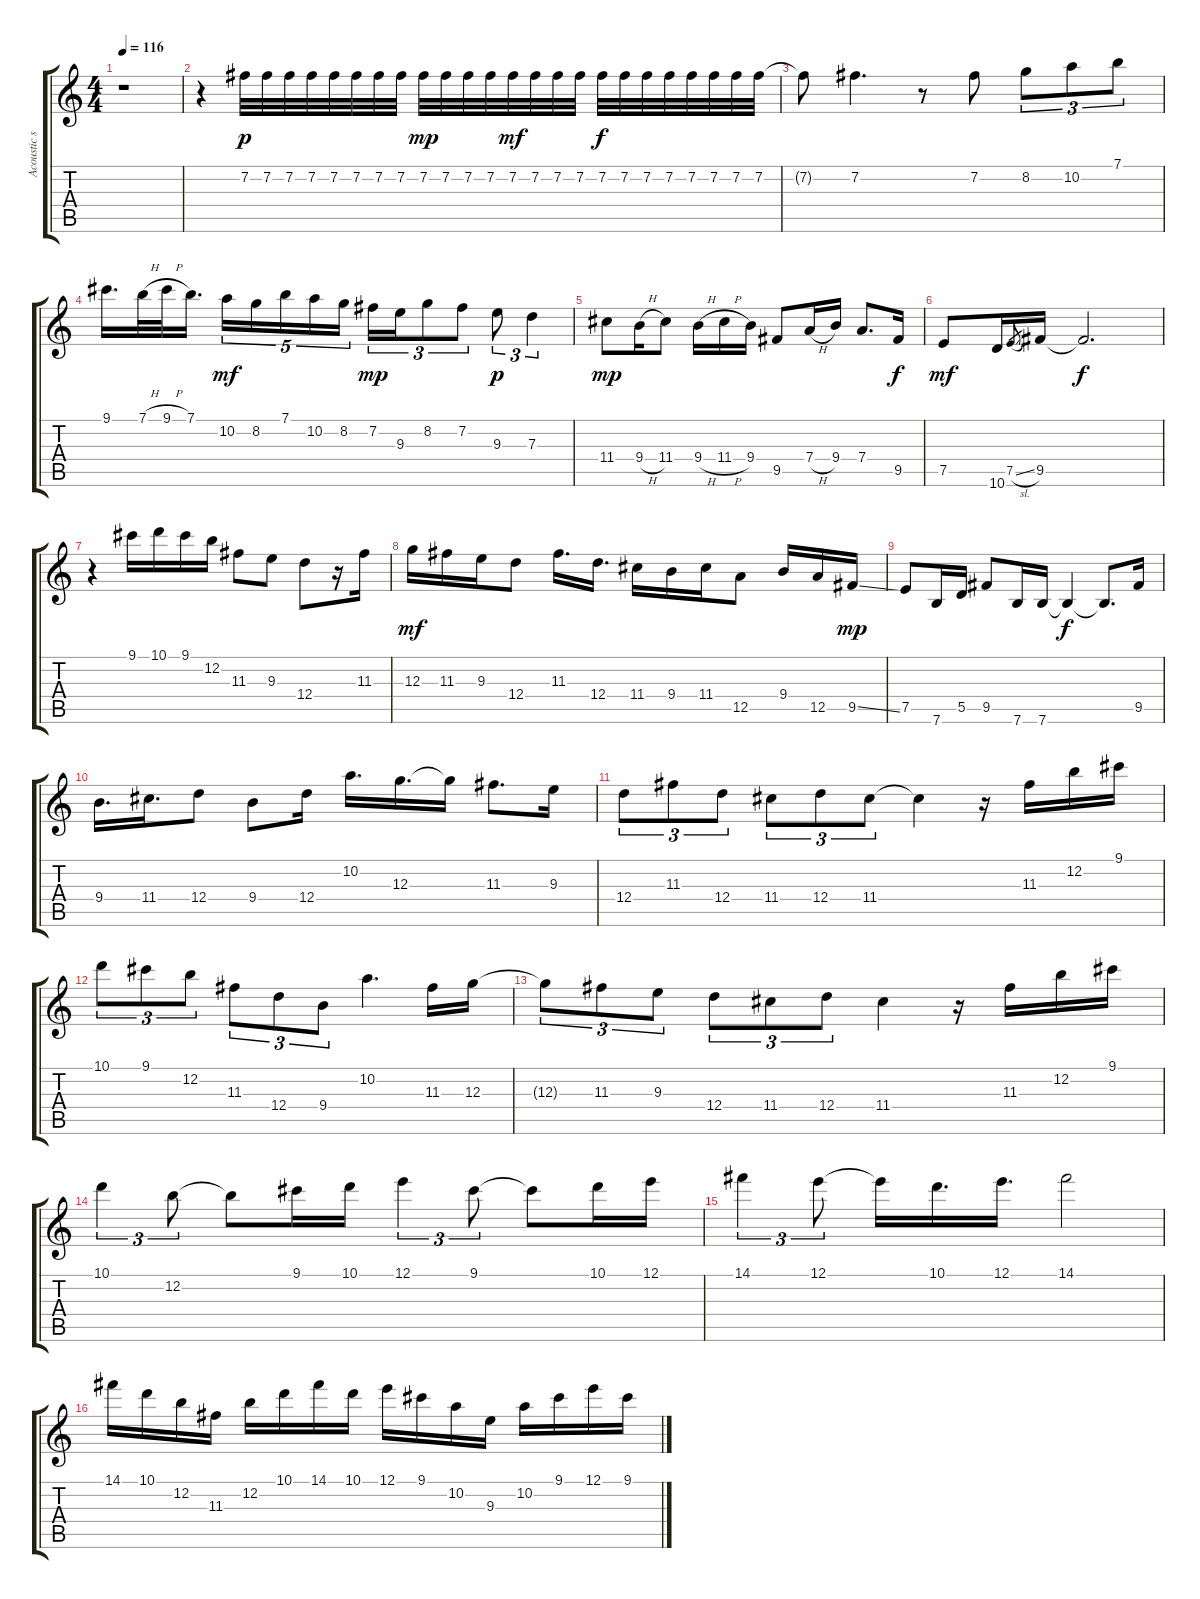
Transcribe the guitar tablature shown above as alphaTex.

\track ("Acoustic solo" "Acoustic s") {instrument acousticguitarsteel}
\staff {score tabs}
\tuning (E4 B3 G3 D3 A2 E2) {hide}
\ts (4 4)
\tempo 116
\clef g2
\ks c
r.1{dy p instrument acousticguitarsteel} |
r.4 7.2.32 7.2.32 7.2.32 7.2.32 7.2.32 7.2.32 7.2.32 7.2.32 7.2.32{dy mp} 7.2.32 7.2.32 7.2.32 7.2.32{dy mf} 7.2.32 7.2.32 7.2.32 7.2.32{dy f} 7.2.32 7.2.32 7.2.32 7.2.32 7.2.32 7.2.32 7.2.32 |
7.2{t}.8 7.2.4{d} r.8 7.2.8 8.2.8{tu (3 2)} 10.2.8{tu (3 2)} 7.1.8{tu (3 2)} |
9.1.16{d} 7.1{h}.32 9.1{h}.32 7.1.16{d} 10.2.16{tu (5 4) dy mf} 8.2.16{tu (5 4)} 7.1.16{tu (5 4)} 10.2.16{tu (5 4)} 8.2.16{tu (5 4)} 7.2.16{tu (3 2) dy mp} 9.3.16{tu (3 2)} 8.2.8{tu (3 2)} 7.2.8{tu (3 2)} 9.3.8{tu (3 2) dy p} 7.3.4{tu (3 2)} |
11.4.8{dy mp} 9.4{h}.16 11.4.8 9.4{h}.16 11.4{h}.16 9.4.16 9.5.8 7.4{h}.16 9.4.16 7.4.8{d} 9.5.16{dy f} |
7.5.8{dy mf} 10.6.16 7.5{sl}.8{gr} 9.5.16 9.5{t}.2{d dy f} |
r.4 9.1.16 10.1.16 9.1.16 12.2.16 11.3.8 9.3.8 12.4.8 r.16 11.3.16 |
12.3.16{dy mf} 11.3.16 9.3.16 12.4.8 11.3.16{d} 12.4.16{d} 11.4.16 9.4.16 11.4.16 12.5.8 9.4.16 12.5.16 9.5{ss}.16{dy mp} |
7.5.8 7.6.16 5.5.16 9.5.8 7.6.16 7.6.16 7.6{t}.4{dy f} 7.6{t}.8{d} 9.5.16 |
9.4.16{d} 11.4.16{d} 12.4.8 9.4.8 12.4.16 10.2.16{d} 12.3.16{d} 12.3{t}.16 11.3.8{d} 9.3.16 |
12.4.8{tu (3 2)} 11.3.8{tu (3 2)} 12.4.8{tu (3 2)} 11.4.8{tu (3 2)} 12.4.8{tu (3 2)} 11.4.8{tu (3 2)} 11.4{t}.4 r.16 11.3.16 12.2.16 9.1.16 |
10.1.8{tu (3 2)} 9.1.8{tu (3 2)} 12.2.8{tu (3 2)} 11.3.8{tu (3 2)} 12.4.8{tu (3 2)} 9.4.8{tu (3 2)} 10.2.4{d} 11.3.16 12.3.16 |
12.3{t}.8{tu (3 2)} 11.3.8{tu (3 2)} 9.3.8{tu (3 2)} 12.4.8{tu (3 2)} 11.4.8{tu (3 2)} 12.4.8{tu (3 2)} 11.4.4 r.16 11.3.16 12.2.16 9.1.16 |
10.1.4{tu (3 2)} 12.2.8{tu (3 2)} 12.2{t}.8 9.1.16 10.1.16 12.1.4{tu (3 2)} 9.1.8{tu (3 2)} 9.1{t}.8 10.1.16 12.1.16 |
14.1.4{tu (3 2)} 12.1.8{tu (3 2)} 12.1{t}.16 10.1.16{d} 12.1.16{d} 14.1.2 |
14.1.16 10.1.16 12.2.16 11.3.16 12.2.16 10.1.16 14.1.16 10.1.16 12.1.16 9.1.16 10.2.16 9.3.16 10.2.16 9.1.16 12.1.16 9.1.16
